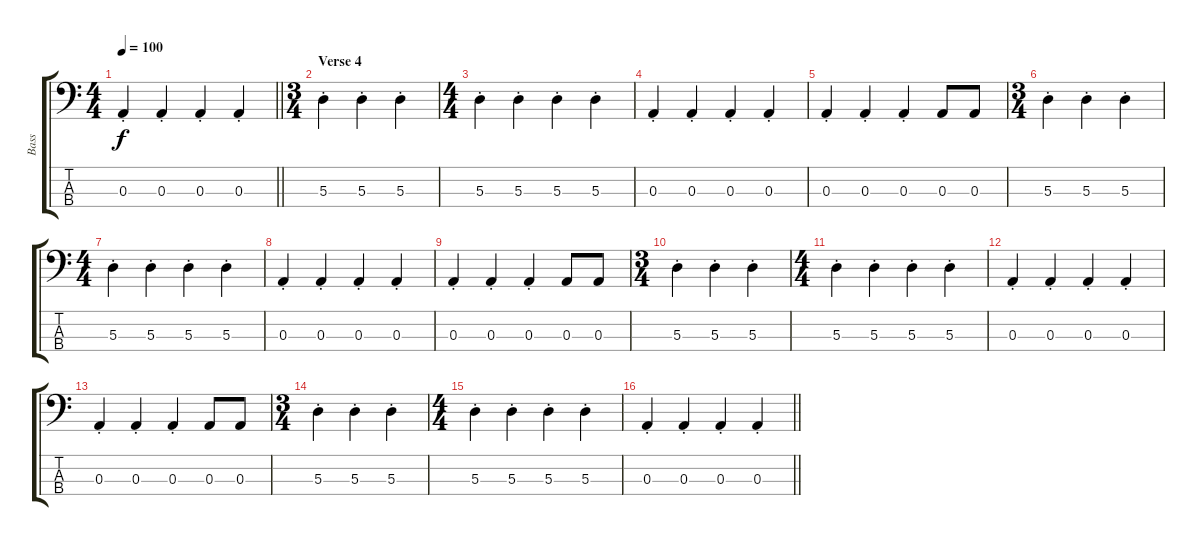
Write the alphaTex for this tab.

\track ("Bass" "Bass") {instrument electricbassfinger}
\staff {score tabs}
\tuning (G2 D2 A1 E1) {hide}
\ts (4 4)
\tempo 100
\clef f4
\barLineRight lightlight
\ks c
0.3{st}.4{dy f} 0.3{st}.4 0.3{st}.4 0.3{st}.4 |
\ts (3 4)
\section ("" "Verse 4")
5.3{st}.4 5.3{st}.4 5.3{st}.4 |
\ts (4 4)
5.3{st}.4 5.3{st}.4 5.3{st}.4 5.3{st}.4 |
0.3{st}.4 0.3{st}.4 0.3{st}.4 0.3{st}.4 |
0.3{st}.4 0.3{st}.4 0.3{st}.4 0.3.8 0.3.8 |
\ts (3 4)
5.3{st}.4 5.3{st}.4 5.3{st}.4 |
\ts (4 4)
5.3{st}.4 5.3{st}.4 5.3{st}.4 5.3{st}.4 |
0.3{st}.4 0.3{st}.4 0.3{st}.4 0.3{st}.4 |
0.3{st}.4 0.3{st}.4 0.3{st}.4 0.3.8 0.3.8 |
\ts (3 4)
5.3{st}.4 5.3{st}.4 5.3{st}.4 |
\ts (4 4)
5.3{st}.4 5.3{st}.4 5.3{st}.4 5.3{st}.4 |
0.3{st}.4 0.3{st}.4 0.3{st}.4 0.3{st}.4 |
0.3{st}.4 0.3{st}.4 0.3{st}.4 0.3.8 0.3.8 |
\ts (3 4)
5.3{st}.4 5.3{st}.4 5.3{st}.4 |
\ts (4 4)
5.3{st}.4 5.3{st}.4 5.3{st}.4 5.3{st}.4 |
\barLineRight lightlight
0.3{st}.4 0.3{st}.4 0.3{st}.4 0.3{st}.4
